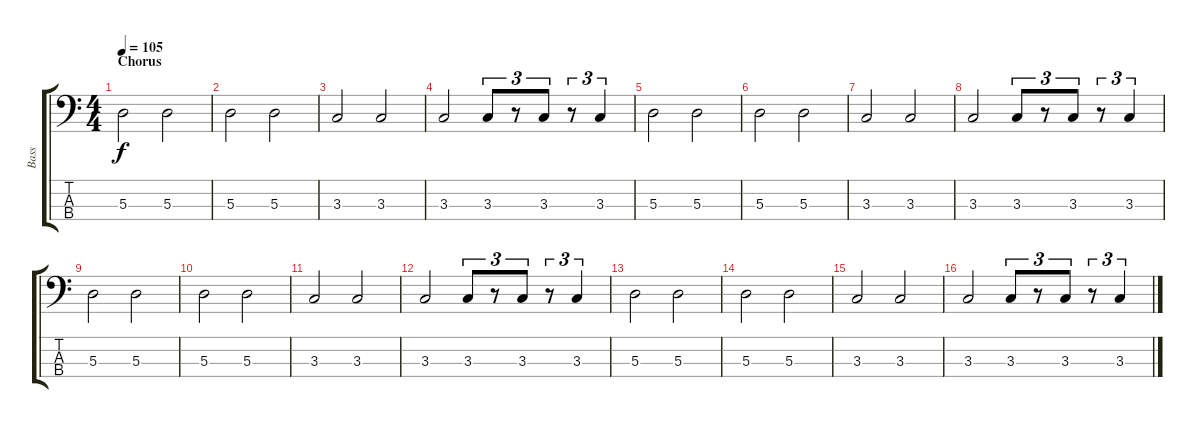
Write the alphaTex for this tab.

\track ("Bass" "Bass") {instrument slapbass1}
\staff {score tabs}
\tuning (G2 D2 A1 D1) {hide}
\ts (4 4)
\section ("" "Chorus")
\tempo 105
\clef f4
\ks c
5.3.2{dy f} 5.3.2 |
5.3.2 5.3.2 |
3.3.2 3.3.2 |
3.3.2 3.3.8{tu (3 2)} r.8{tu (3 2)} 3.3.8{tu (3 2)} r.8{tu (3 2)} 3.3.4{tu (3 2)} |
5.3.2 5.3.2 |
5.3.2 5.3.2 |
3.3.2 3.3.2 |
3.3.2 3.3.8{tu (3 2)} r.8{tu (3 2)} 3.3.8{tu (3 2)} r.8{tu (3 2)} 3.3.4{tu (3 2)} |
5.3.2 5.3.2 |
5.3.2 5.3.2 |
3.3.2 3.3.2 |
3.3.2 3.3.8{tu (3 2)} r.8{tu (3 2)} 3.3.8{tu (3 2)} r.8{tu (3 2)} 3.3.4{tu (3 2)} |
5.3.2 5.3.2 |
5.3.2 5.3.2 |
3.3.2 3.3.2 |
3.3.2 3.3.8{tu (3 2)} r.8{tu (3 2)} 3.3.8{tu (3 2)} r.8{tu (3 2)} 3.3.4{tu (3 2)}
